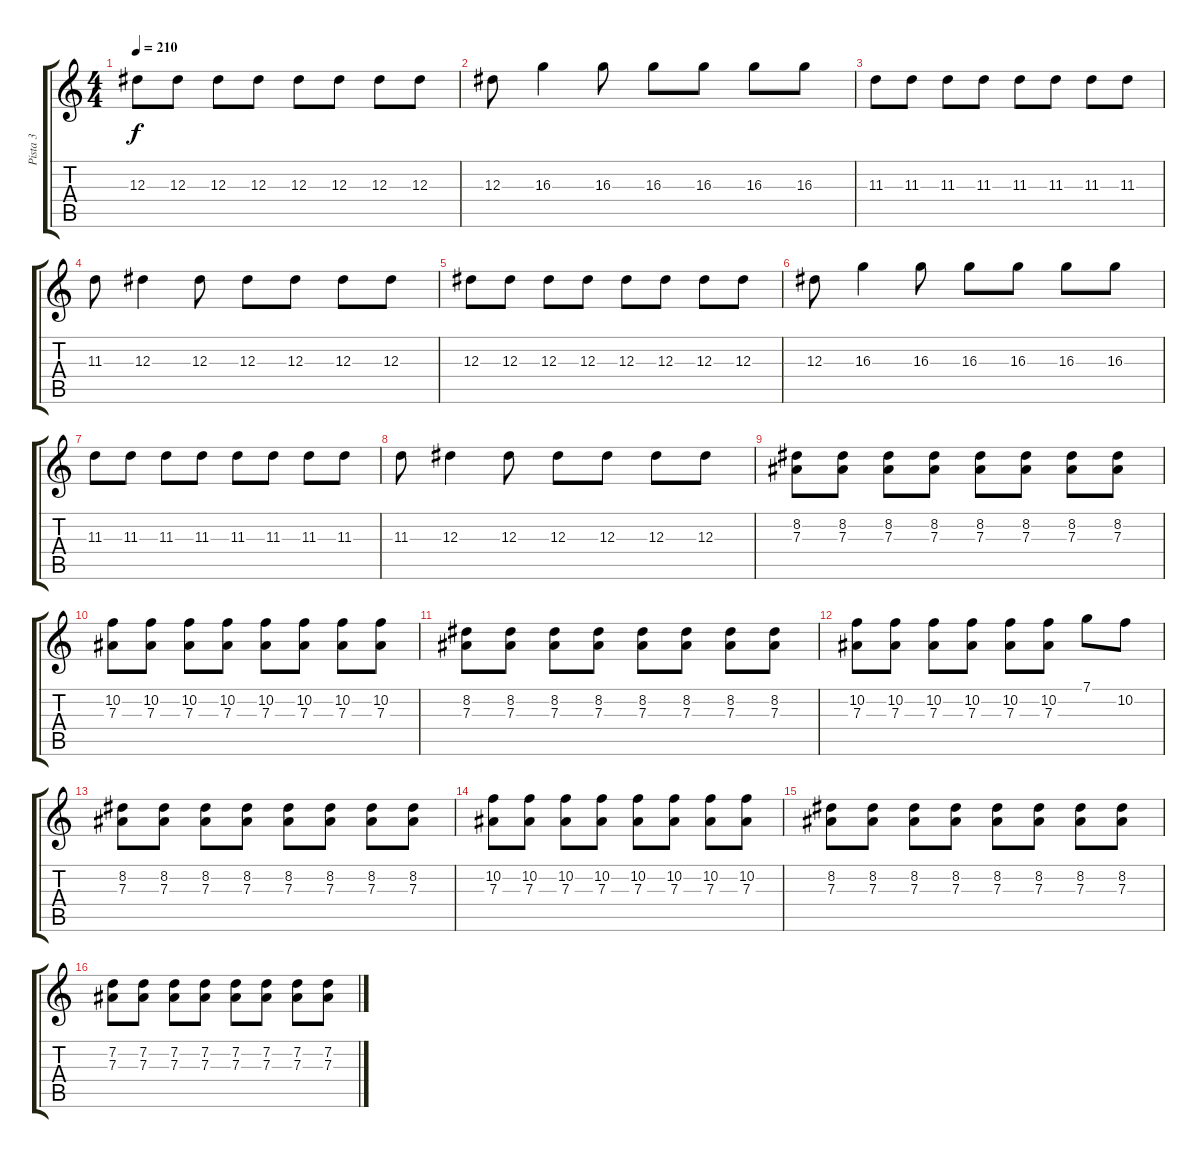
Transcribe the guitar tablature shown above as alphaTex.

\track ("Pista 3" "Pista 3") {instrument distortionguitar}
\staff {score tabs}
\tuning (C4 G3 Eb3 Bb2 F2 C2) {hide}
\ts (4 4)
\tempo 210
\clef g2
\ks c
12.3.8{dy f} 12.3.8 12.3.8 12.3.8 12.3.8 12.3.8 12.3.8 12.3.8 |
12.3.8 16.3.4 16.3.8 16.3.8 16.3.8 16.3.8 16.3.8 |
11.3.8 11.3.8 11.3.8 11.3.8 11.3.8 11.3.8 11.3.8 11.3.8 |
11.3.8 12.3.4 12.3.8 12.3.8 12.3.8 12.3.8 12.3.8 |
12.3.8 12.3.8 12.3.8 12.3.8 12.3.8 12.3.8 12.3.8 12.3.8 |
12.3.8 16.3.4 16.3.8 16.3.8 16.3.8 16.3.8 16.3.8 |
11.3.8 11.3.8 11.3.8 11.3.8 11.3.8 11.3.8 11.3.8 11.3.8 |
11.3.8 12.3.4 12.3.8 12.3.8 12.3.8 12.3.8 12.3.8 |
(8.2 7.3).8{volume 13 instrument distortionguitar} (8.2 7.3).8 (8.2 7.3).8 (8.2 7.3).8 (8.2 7.3).8 (8.2 7.3).8 (8.2 7.3).8 (8.2 7.3).8 |
(10.2 7.3).8 (10.2 7.3).8 (10.2 7.3).8 (10.2 7.3).8 (10.2 7.3).8 (10.2 7.3).8 (10.2 7.3).8 (10.2 7.3).8 |
(8.2 7.3).8 (8.2 7.3).8 (8.2 7.3).8 (8.2 7.3).8 (8.2 7.3).8 (8.2 7.3).8 (8.2 7.3).8 (8.2 7.3).8 |
(10.2 7.3).8 (10.2 7.3).8 (10.2 7.3).8 (10.2 7.3).8 (10.2 7.3).8 (10.2 7.3).8 7.1.8 10.2.8 |
(8.2 7.3).8 (8.2 7.3).8 (8.2 7.3).8 (8.2 7.3).8 (8.2 7.3).8 (8.2 7.3).8 (8.2 7.3).8 (8.2 7.3).8 |
(10.2 7.3).8 (10.2 7.3).8 (10.2 7.3).8 (10.2 7.3).8 (10.2 7.3).8 (10.2 7.3).8 (10.2 7.3).8 (10.2 7.3).8 |
(8.2 7.3).8 (8.2 7.3).8 (8.2 7.3).8 (8.2 7.3).8 (8.2 7.3).8 (8.2 7.3).8 (8.2 7.3).8 (8.2 7.3).8 |
(7.2 7.3).8 (7.2 7.3).8 (7.2 7.3).8 (7.2 7.3).8 (7.2 7.3).8 (7.2 7.3).8 (7.2 7.3).8 (7.2 7.3).8
